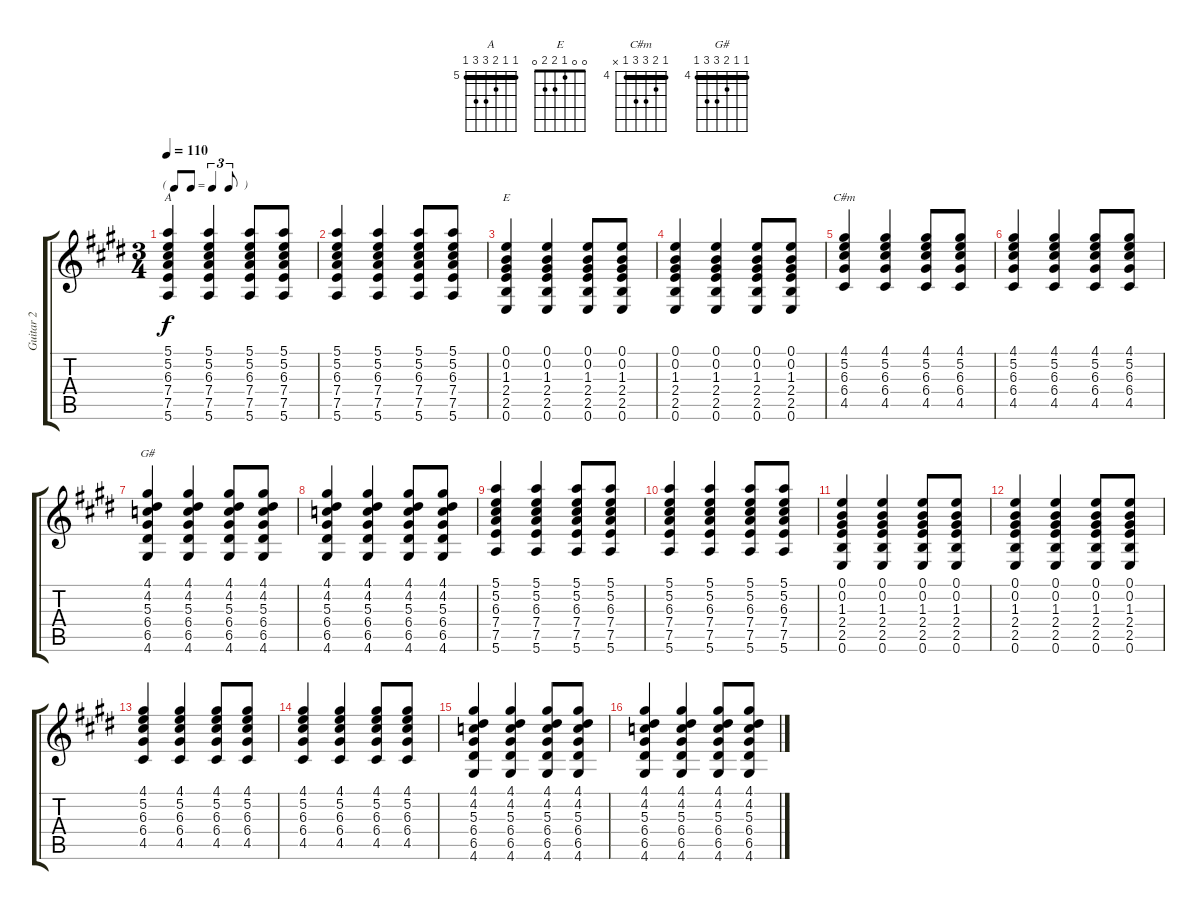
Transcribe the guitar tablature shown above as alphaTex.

\track ("Guitar 2" "Guitar 2") {instrument electricguitarmuted}
\staff {score tabs}
\tuning (E4 B3 G3 D3 A2 E2) {hide}
\chord ("A" 5 5 6 7 7 5) {firstfret 5 barre 5}
\chord ("E" 0 0 1 2 2 0)
\chord ("C#m" 4 5 6 6 4 x) {firstfret 4 barre 4}
\chord ("G#" 4 4 5 6 6 4) {firstfret 4 barre 4}
\ts (3 4)
\tf triplet8th
\tempo 110
\clef g2
\ks e
(5.1 5.2 6.3 7.4 7.5 5.6).4{ch "A" dy f} (5.1 5.2 6.3 7.4 7.5 5.6).4 (5.1 5.2 6.3 7.4 7.5 5.6).8 (5.1 5.2 6.3 7.4 7.5 5.6).8 |
(5.1 5.2 6.3 7.4 7.5 5.6).4 (5.1 5.2 6.3 7.4 7.5 5.6).4 (5.1 5.2 6.3 7.4 7.5 5.6).8 (5.1 5.2 6.3 7.4 7.5 5.6).8 |
(0.1 0.2 1.3 2.4 2.5 0.6).4{ch "E"} (0.1 0.2 1.3 2.4 2.5 0.6).4 (0.1 0.2 1.3 2.4 2.5 0.6).8 (0.1 0.2 1.3 2.4 2.5 0.6).8 |
(0.1 0.2 1.3 2.4 2.5 0.6).4 (0.1 0.2 1.3 2.4 2.5 0.6).4 (0.1 0.2 1.3 2.4 2.5 0.6).8 (0.1 0.2 1.3 2.4 2.5 0.6).8 |
(4.1 5.2 6.3 6.4 4.5).4{ch "C#m"} (4.1 5.2 6.3 6.4 4.5).4 (4.1 5.2 6.3 6.4 4.5).8 (4.1 5.2 6.3 6.4 4.5).8 |
(4.1 5.2 6.3 6.4 4.5).4 (4.1 5.2 6.3 6.4 4.5).4 (4.1 5.2 6.3 6.4 4.5).8 (4.1 5.2 6.3 6.4 4.5).8 |
(4.1 4.2 5.3 6.4 6.5 4.6).4{ch "G#"} (4.1 4.2 5.3 6.4 6.5 4.6).4 (4.1 4.2 5.3 6.4 6.5 4.6).8 (4.1 4.2 5.3 6.4 6.5 4.6).8 |
(4.1 4.2 5.3 6.4 6.5 4.6).4 (4.1 4.2 5.3 6.4 6.5 4.6).4 (4.1 4.2 5.3 6.4 6.5 4.6).8 (4.1 4.2 5.3 6.4 6.5 4.6).8 |
(5.1 5.2 6.3 7.4 7.5 5.6).4 (5.1 5.2 6.3 7.4 7.5 5.6).4 (5.1 5.2 6.3 7.4 7.5 5.6).8 (5.1 5.2 6.3 7.4 7.5 5.6).8 |
(5.1 5.2 6.3 7.4 7.5 5.6).4 (5.1 5.2 6.3 7.4 7.5 5.6).4 (5.1 5.2 6.3 7.4 7.5 5.6).8 (5.1 5.2 6.3 7.4 7.5 5.6).8 |
(0.1 0.2 1.3 2.4 2.5 0.6).4 (0.1 0.2 1.3 2.4 2.5 0.6).4 (0.1 0.2 1.3 2.4 2.5 0.6).8 (0.1 0.2 1.3 2.4 2.5 0.6).8 |
(0.1 0.2 1.3 2.4 2.5 0.6).4 (0.1 0.2 1.3 2.4 2.5 0.6).4 (0.1 0.2 1.3 2.4 2.5 0.6).8 (0.1 0.2 1.3 2.4 2.5 0.6).8 |
(4.1 5.2 6.3 6.4 4.5).4 (4.1 5.2 6.3 6.4 4.5).4 (4.1 5.2 6.3 6.4 4.5).8 (4.1 5.2 6.3 6.4 4.5).8 |
(4.1 5.2 6.3 6.4 4.5).4 (4.1 5.2 6.3 6.4 4.5).4 (4.1 5.2 6.3 6.4 4.5).8 (4.1 5.2 6.3 6.4 4.5).8 |
(4.1 4.2 5.3 6.4 6.5 4.6).4 (4.1 4.2 5.3 6.4 6.5 4.6).4 (4.1 4.2 5.3 6.4 6.5 4.6).8 (4.1 4.2 5.3 6.4 6.5 4.6).8 |
(4.1 4.2 5.3 6.4 6.5 4.6).4 (4.1 4.2 5.3 6.4 6.5 4.6).4 (4.1 4.2 5.3 6.4 6.5 4.6).8 (4.1 4.2 5.3 6.4 6.5 4.6).8
